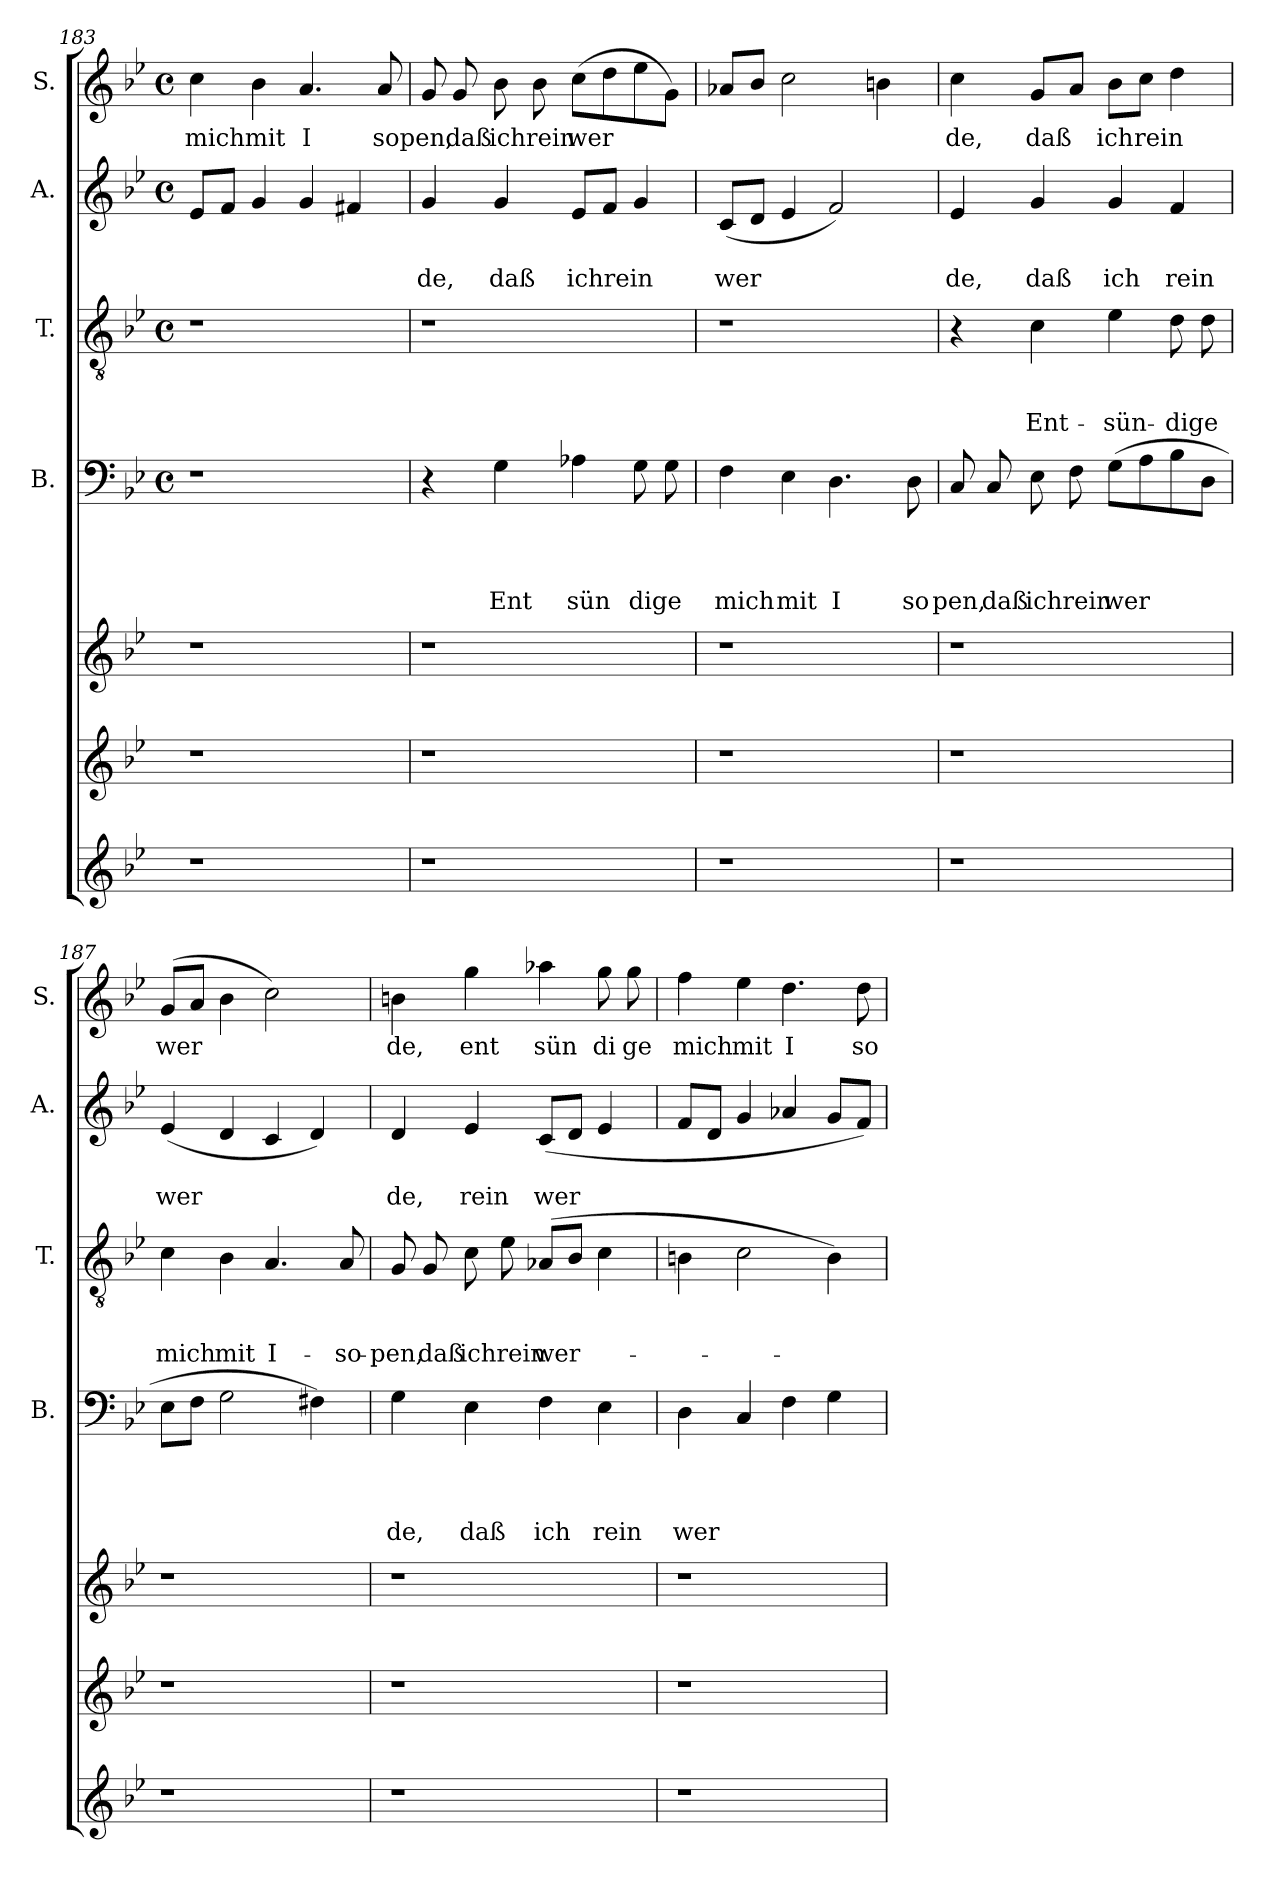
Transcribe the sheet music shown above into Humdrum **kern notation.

**kern	**kern	**kern	**kern	**text	**text	**text	**text	**kern	**text	**text	**text	**kern	**text	**text	**kern	**text
*part7	*part6	*part5	*part4	*part4	*part4	*part4	*part4	*part3	*part3	*part3	*part3	*part2	*part2	*part2	*part1	*part1
*staff7	*staff6	*staff5	*staff4	*staff4	*staff4	*staff4	*staff4	*staff3	*staff3	*staff3	*staff3	*staff2	*staff2	*staff2	*staff1	*staff1
*	*	*	*I"B.	*	*	*	*	*I"T.	*	*	*	*I"A.	*	*	*I"S.	*
*	*	*	*I'B.	*	*	*	*	*I'T.	*	*	*	*I'A.	*	*	*I'S.	*
*clefG2	*clefG2	*clefG2	*clefF4	*	*	*	*	*clefGv2	*	*	*	*clefG2	*	*	*clefG2	*
*k[b-e-]	*k[b-e-]	*k[b-e-]	*k[b-e-]	*	*	*	*	*k[b-e-]	*	*	*	*k[b-e-]	*	*	*k[b-e-]	*
*B-:	*B-:	*B-:	*B-:	*	*	*	*	*B-:	*	*	*	*B-:	*	*	*B-:	*
*	*	*	*M4/4	*	*	*	*	*M4/4	*	*	*	*M4/4	*	*	*M4/4	*
*	*	*	*met(c)	*	*	*	*	*met(c)	*	*	*	*met(c)	*	*	*met(c)	*
=183	=183	=183	=183	=183	=183	=183	=183	=183	=183	=183	=183	=183	=183	=183	=183	=183
!	!	!	!	!	!	!	!	!	!	!	!	!	!	!	!	!LO:LY:b
1r	1r	1r	1r	.	.	.	.	1r	.	.	.	8e-/L	.	.	4cc\	michmit
.	.	.	.	.	.	.	.	.	.	.	.	8f/J	.	.	.	.
.	.	.	.	.	.	.	.	.	.	.	.	4g/	.	.	4b-\	.
!	!	!	!	!	!	!	!	!	!	!	!	!	!	!	!	!LO:LY:b
.	.	.	.	.	.	.	.	.	.	.	.	4g/	.	.	4.a/	I
.	.	.	.	.	.	.	.	.	.	.	.	4f#X/	.	.	.	.
!	!	!	!	!	!	!	!	!	!	!	!	!	!	!	!	!LO:LY:b
.	.	.	.	.	.	.	.	.	.	.	.	.	.	.	8a/	sopen,
=184	=184	=184	=184	=184	=184	=184	=184	=184	=184	=184	=184	=184	=184	=184	=184	=184
!	!	!	!	!	!	!	!	!	!	!	!	!	!	!LO:LY:b	!	!
1r	1r	1r	4r	.	.	.	.	1r	.	.	.	4g/	.	de,	8g/	.
!	!	!	!	!	!	!	!	!	!	!	!	!	!	!	!	!LO:LY:b
.	.	.	.	.	.	.	.	.	.	.	.	.	.	.	8g/	daß
!	!	!	!	!	!	!	!LO:LY:b	!	!	!	!	!	!	!LO:LY:b	!	!LO:LY:b
.	.	.	4G\	.	.	.	Ent	.	.	.	.	4g/	.	daß	8b-\	ichrein
.	.	.	.	.	.	.	.	.	.	.	.	.	.	.	8b-\	.
!	!	!	!	!	!	!	!LO:LY:b	!	!	!	!	!	!	!LO:LY:b	!	!LO:LY:b
.	.	.	4A-X\	.	.	.	sün	.	.	.	.	8e-/L	.	ichrein	(>8cc\L	wer
.	.	.	.	.	.	.	.	.	.	.	.	8f/J	.	.	8dd\	.
!	!	!	!	!	!	!	!LO:LY:b	!	!	!	!	!	!	!	!	!
.	.	.	8G\	.	.	.	dige	.	.	.	.	4g/	.	.	8ee-\	.
.	.	.	8G\	.	.	.	.	.	.	.	.	.	.	.	8g\J)	.
!!LO:LB:g=z
=185	=185	=185	=185	=185	=185	=185	=185	=185	=185	=185	=185	=185	=185	=185	=185	=185
!	!	!	!	!	!	!	!LO:LY:b	!	!	!	!	!	!	!LO:LY:b	!	!
1r	1r	1r	4F\	.	.	.	mich	1r	.	.	.	(<8c/L	.	wer	8a-X/L	.
.	.	.	.	.	.	.	.	.	.	.	.	8d/J	.	.	8b-/J	.
!	!	!	!	!	!	!	!LO:LY:b	!	!	!	!	!	!	!	!	!
.	.	.	4E-\	.	.	.	mit	.	.	.	.	4e-/	.	.	2cc\	.
!	!	!	!	!	!	!	!LO:LY:b	!	!	!	!	!	!	!	!	!
.	.	.	4.D\	.	.	.	I	.	.	.	.	2f/)	.	.	.	.
.	.	.	.	.	.	.	.	.	.	.	.	.	.	.	4bn\	.
!	!	!	!	!	!	!	!LO:LY:b	!	!	!	!	!	!	!	!	!
.	.	.	8D\	.	.	.	so	.	.	.	.	.	.	.	.	.
=186	=186	=186	=186	=186	=186	=186	=186	=186	=186	=186	=186	=186	=186	=186	=186	=186
!	!	!	!	!	!	!	!LO:LY:b	!	!	!	!	!	!	!LO:LY:b	!	!LO:LY:b
1r	1r	1r	8C/	.	.	.	pen,	4r	.	.	.	4e-/	.	de,	4cc\	de,
!	!	!	!	!	!	!	!LO:LY:b	!	!	!	!	!	!	!	!	!
.	.	.	8C/	.	.	.	daß	.	.	.	.	.	.	.	.	.
!	!	!	!	!	!	!	!LO:LY:b	!	!	!	!LO:LY:b	!	!	!LO:LY:b	!	!LO:LY:b
.	.	.	8E-\	.	.	.	ichrein	4c\	.	.	Ent-	4g/	.	daß	8g/L	daß
.	.	.	8F\	.	.	.	.	.	.	.	.	.	.	.	8a/J	.
!	!	!	!	!	!	!	!LO:LY:b	!	!	!	!LO:LY:b	!	!	!LO:LY:b	!	!LO:LY:b
.	.	.	(>8G\L	.	.	.	wer	4e-\	.	.	-sün-	4g/	.	ich	8b-\L	ich
!	!	!	!	!	!	!	!	!	!	!	!	!	!	!	!	!LO:LY:b
.	.	.	8A\	.	.	.	.	.	.	.	.	.	.	.	8cc\J	rein
!	!	!	!	!	!	!	!	!	!	!	!LO:LY:b	!	!	!LO:LY:b	!	!
.	.	.	8B-\	.	.	.	.	8d\	.	.	-dige	4f/	.	rein	4dd\	.
.	.	.	8D\J	.	.	.	.	8d\	.	.	.	.	.	.	.	.
=187	=187	=187	=187	=187	=187	=187	=187	=187	=187	=187	=187	=187	=187	=187	=187	=187
!	!	!	!	!	!	!	!	!	!	!	!LO:LY:b	!	!	!LO:LY:b	!	!LO:LY:b
1r	1r	1r	8E-\L	.	.	.	.	4c\	.	.	mich	(<4e-/	.	wer	(>8g/L	wer
.	.	.	8F\J	.	.	.	.	.	.	.	.	.	.	.	8a/J	.
!	!	!	!	!	!	!	!	!	!	!	!LO:LY:b	!	!	!	!	!
.	.	.	2G\	.	.	.	.	4B-\	.	.	mit	4d/	.	.	4b-\	.
!	!	!	!	!	!	!	!	!	!	!	!LO:LY:b	!	!	!	!	!
.	.	.	.	.	.	.	.	4.A/	.	.	I-	4c/	.	.	2cc\)	.
.	.	.	4F#X\)	.	.	.	.	.	.	.	.	4d/)	.	.	.	.
!	!	!	!	!	!	!	!	!	!	!	!LO:LY:b	!	!	!	!	!
.	.	.	.	.	.	.	.	8A/	.	.	-so-	.	.	.	.	.
=188	=188	=188	=188	=188	=188	=188	=188	=188	=188	=188	=188	=188	=188	=188	=188	=188
!	!	!	!	!	!	!	!LO:LY:b	!	!	!	!LO:LY:b	!	!	!LO:LY:b	!	!LO:LY:b
1r	1r	1r	4G\	.	.	.	de,	8G/	.	.	-pen,	4d/	.	de,	4bn\	de,
!	!	!	!	!	!	!	!	!	!	!	!LO:LY:b	!	!	!	!	!
.	.	.	.	.	.	.	.	8G/	.	.	daß	.	.	.	.	.
!	!	!	!	!	!	!	!LO:LY:b	!	!	!	!LO:LY:b	!	!	!LO:LY:b	!	!LO:LY:b
.	.	.	4E-\	.	.	.	daß	8c\	.	.	ichrein	4e-/	.	rein	4gg\	ent
.	.	.	.	.	.	.	.	8e-\	.	.	.	.	.	.	.	.
!	!	!	!	!	!	!	!LO:LY:b	!	!	!	!LO:LY:b	!	!	!LO:LY:b	!	!LO:LY:b
.	.	.	4F\	.	.	.	ich	(>8A-X/L	.	.	wer-	(<8c/L	.	wer	4aa-X\	sün
.	.	.	.	.	.	.	.	8B-/J	.	.	.	8d/J	.	.	.	.
!	!	!	!	!	!	!	!LO:LY:b	!	!	!	!	!	!	!	!	!LO:LY:b
.	.	.	4E-\	.	.	.	rein	4c\	.	.	.	4e-/	.	.	8gg\	di
!	!	!	!	!	!	!	!	!	!	!	!	!	!	!	!	!LO:LY:b
.	.	.	.	.	.	.	.	.	.	.	.	.	.	.	8gg\	ge
=189	=189	=189	=189	=189	=189	=189	=189	=189	=189	=189	=189	=189	=189	=189	=189	=189
!	!	!	!	!	!	!	!LO:LY:b	!	!	!	!	!	!	!	!	!LO:LY:b
1r	1r	1r	4D\	.	.	.	wer	4Bn\	.	.	.	8f/L	.	.	4ff\	mich
.	.	.	.	.	.	.	.	.	.	.	.	8d/J	.	.	.	.
!	!	!	!	!	!	!	!	!	!	!	!	!	!	!	!	!LO:LY:b
.	.	.	4C/	.	.	.	.	2c\	.	.	.	4g/	.	.	4ee-\	mit
!	!	!	!	!	!	!	!	!	!	!	!	!	!	!	!	!LO:LY:b
.	.	.	4F\	.	.	.	.	.	.	.	.	4a-X/	.	.	4.dd\	I
.	.	.	4G\	.	.	.	.	4B\)	.	.	.	8g/L	.	.	.	.
!	!	!	!	!	!	!	!	!	!	!	!	!	!	!	!	!LO:LY:b
.	.	.	.	.	.	.	.	.	.	.	.	8f/J)	.	.	8dd\	so
=	=	=	=	=	=	=	=	=	=	=	=	=	=	=	=	=
*-	*-	*-	*-	*-	*-	*-	*-	*-	*-	*-	*-	*-	*-	*-	*-	*-
